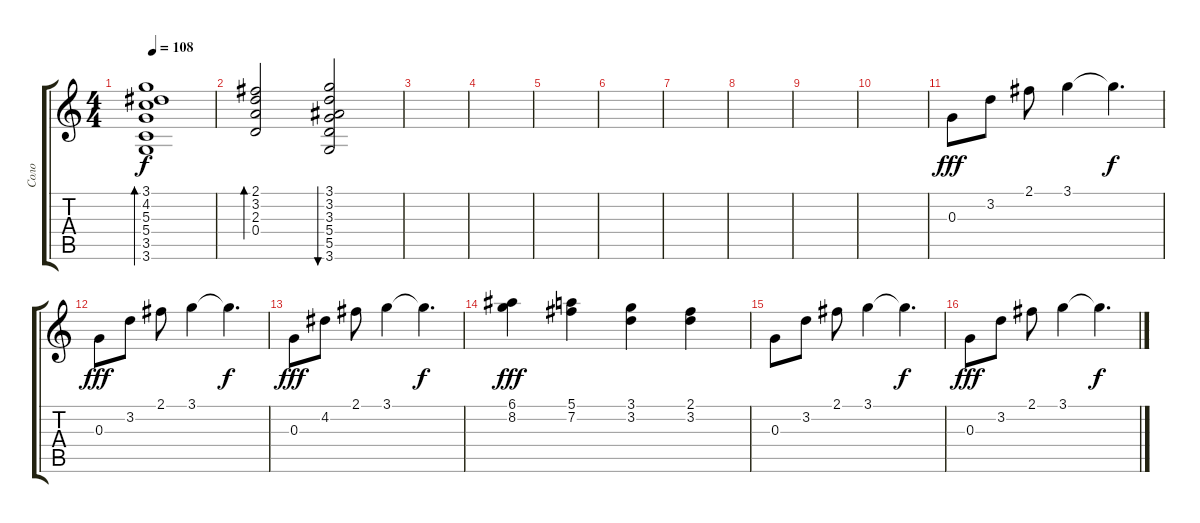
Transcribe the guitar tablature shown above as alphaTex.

\track ("Соло" "Соло") {instrument acousticguitarsteel}
\staff {score tabs}
\tuning (E4 B3 G3 D3 A2 E2) {hide}
\ts (4 4)
\tempo 108
\clef g2
\ks c
(3.1 4.2 5.3 5.4 3.5 3.6).1{bd 120 dy f} |
(2.1 3.2 2.3 0.4).2{bd 120} (3.1 3.2 3.3 5.4 5.5 3.6).2{bu 120} |
|
|
|
|
|
|
|
|
0.3.8{dy fff} 3.2.8 2.1.8 3.1.4 3.1{t}.4{d dy f} |
0.3.8{dy fff} 3.2.8 2.1.8 3.1.4 3.1{t}.4{d dy f} |
0.3.8{dy fff} 4.2.8 2.1.8 3.1.4 3.1{t}.4{d dy f} |
(6.1 8.2).4{dy fff} (5.1 7.2).4 (3.1 3.2).4 (2.1 3.2).4 |
0.3.8 3.2.8 2.1.8 3.1.4 3.1{t}.4{d dy f} |
0.3.8{dy fff} 3.2.8 2.1.8 3.1.4 3.1{t}.4{d dy f}
